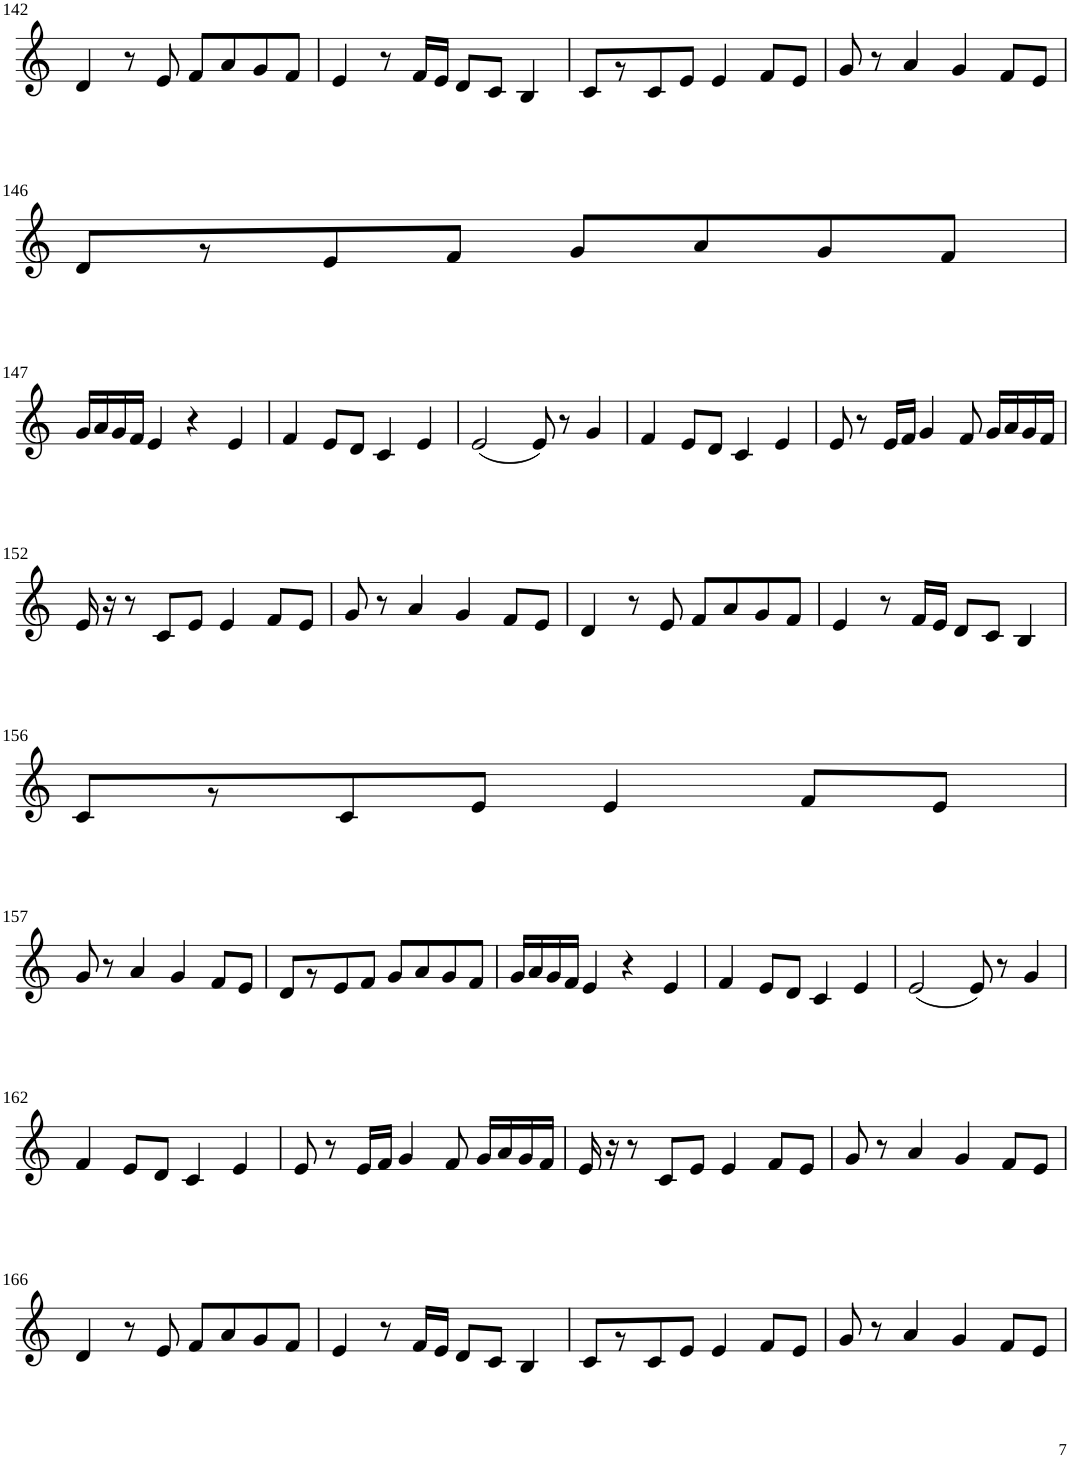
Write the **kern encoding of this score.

**kern
*part1
*staff1
*I"Violin
!!LO:PB:g=z
*clefG2
*k[]
*M4/4
=142
4d/
8r
8e/
8f/L
8a/
8g/
8f/J
=143
4e/
8r
16f/LL
16e/JJ
8d/L
8c/J
4B/
=144
8c/L
8r
8c/
8e/J
4e/
8f/L
8e/J
=145
8g/
8r
4a/
4g/
8f/L
8e/J
!!LO:LB:g=z
=146
8d/L
8r
8e/
8f/J
8g/L
8a/
8g/
8f/J
!!LO:LB:g=z
=147
16g/LL
16a/
16g/
16f/JJ
4e/
4r
4e/
=148
4f/
8e/L
8d/J
4c/
4e/
=149
(2e/
8e/)
8r
4g/
=150
4f/
8e/L
8d/J
4c/
4e/
=151
8e/
8r
16e/LL
16f/JJ
4g/
8f/
16g/LL
16a/
16g/
16f/JJ
!!LO:LB:g=z
=152
16e/
16r
8r
8c/L
8e/J
4e/
8f/L
8e/J
=153
8g/
8r
4a/
4g/
8f/L
8e/J
=154
4d/
8r
8e/
8f/L
8a/
8g/
8f/J
=155
4e/
8r
16f/LL
16e/JJ
8d/L
8c/J
4B/
!!LO:LB:g=z
=156
8c/L
8r
8c/
8e/J
4e/
8f/L
8e/J
!!LO:LB:g=z
=157
8g/
8r
4a/
4g/
8f/L
8e/J
=158
8d/L
8r
8e/
8f/J
8g/L
8a/
8g/
8f/J
=159
16g/LL
16a/
16g/
16f/JJ
4e/
4r
4e/
=160
4f/
8e/L
8d/J
4c/
4e/
=161
(2e/
8e/)
8r
4g/
!!LO:LB:g=z
=162
4f/
8e/L
8d/J
4c/
4e/
=163
8e/
8r
16e/LL
16f/JJ
4g/
8f/
16g/LL
16a/
16g/
16f/JJ
=164
16e/
16r
8r
8c/L
8e/J
4e/
8f/L
8e/J
=165
8g/
8r
4a/
4g/
8f/L
8e/J
!!LO:LB:g=z
=166
4d/
8r
8e/
8f/L
8a/
8g/
8f/J
=167
4e/
8r
16f/LL
16e/JJ
8d/L
8c/J
4B/
=168
8c/L
8r
8c/
8e/J
4e/
8f/L
8e/J
=169
8g/
8r
4a/
4g/
8f/L
8e/J
=
*-
